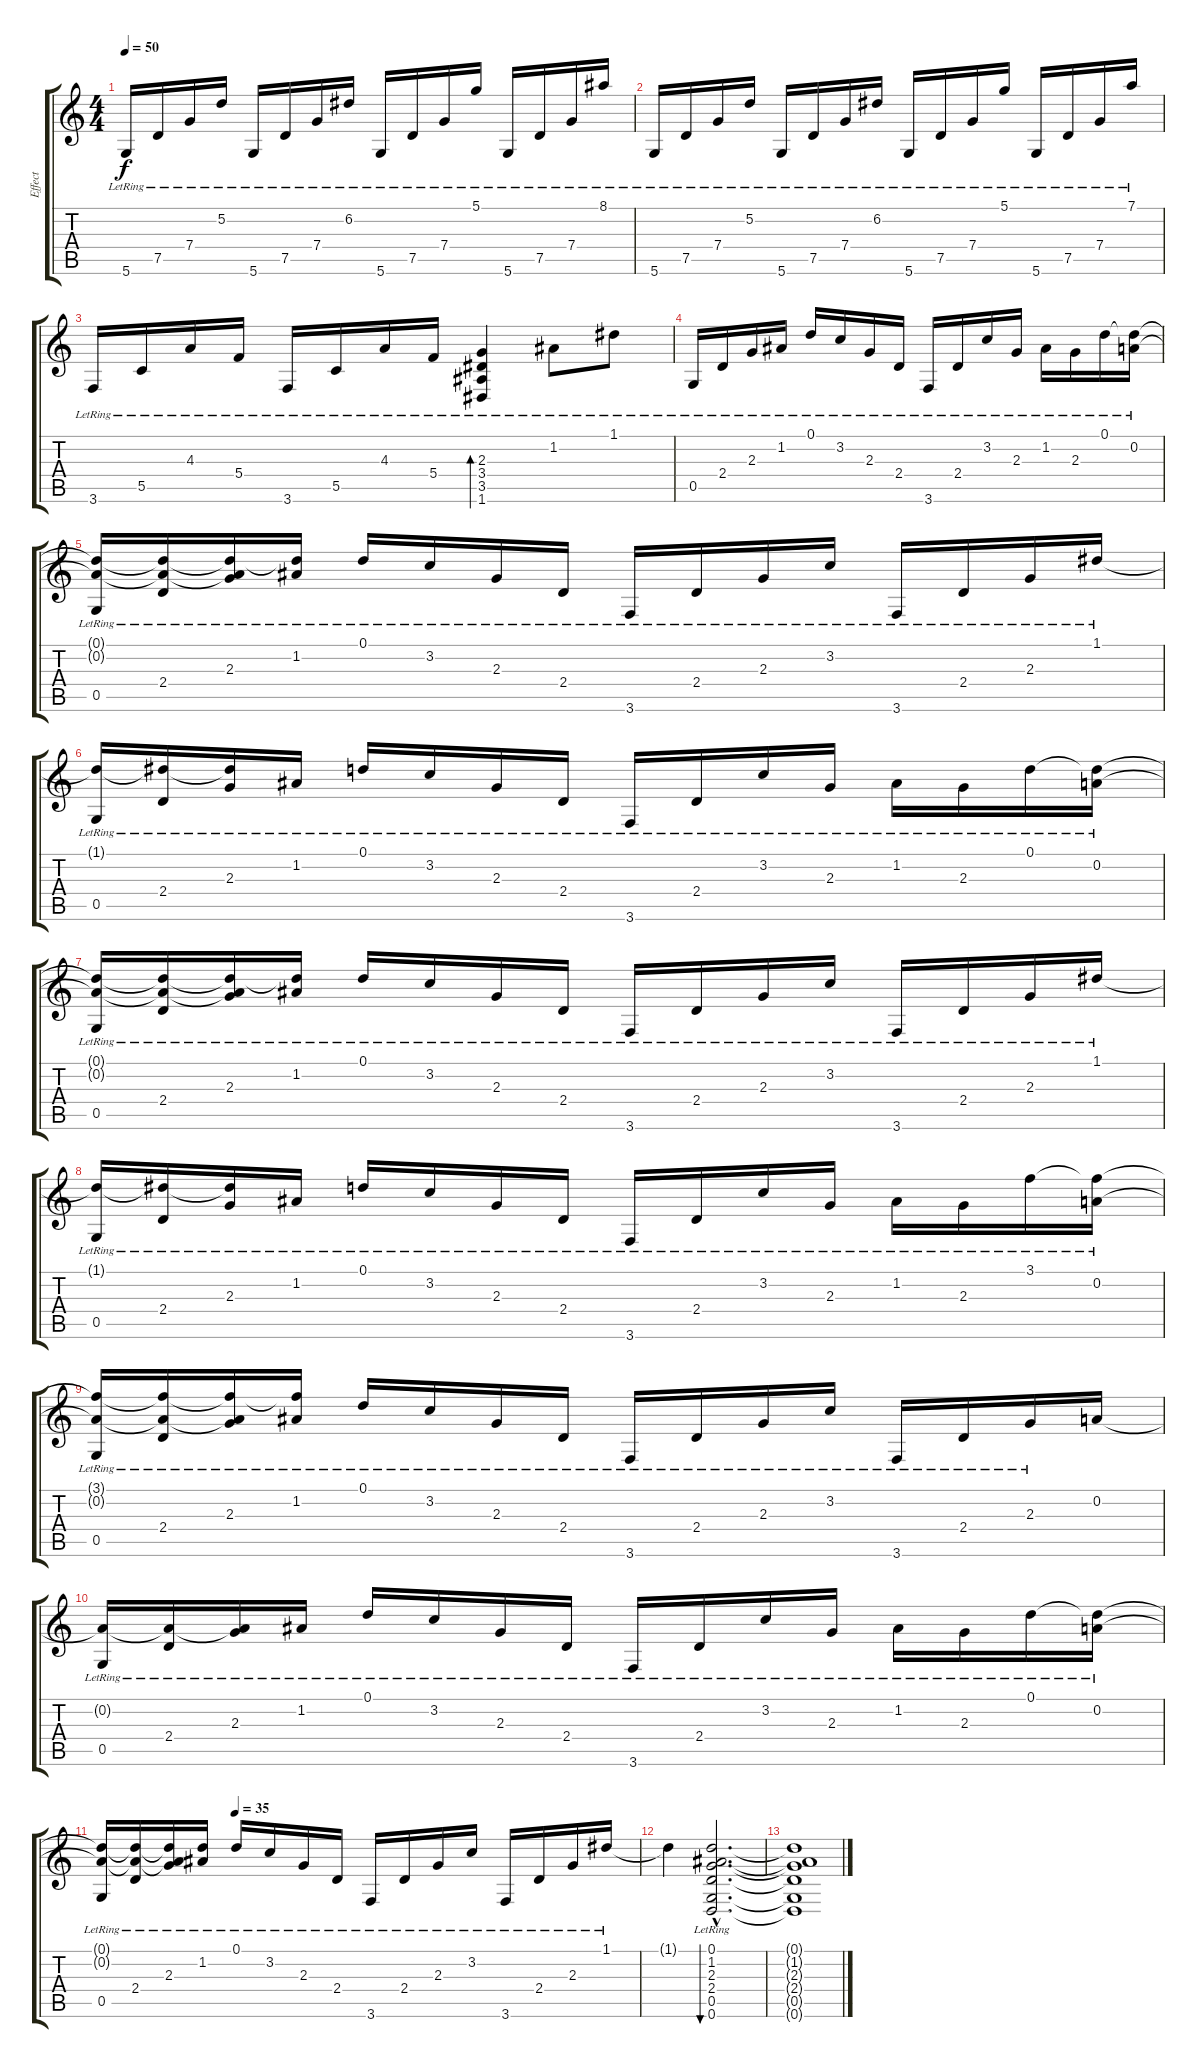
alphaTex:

\track ("Effect" "Effect") {instrument acousticguitarnylon}
\staff {score tabs}
\tuning (D4 A3 F3 C3 G2 D2) {hide}
\ts (4 4)
\tempo 50
\clef g2
\ks c
5.6{lr}.16{dy f} 7.5{lr}.16 7.4{lr}.16 5.2{lr}.16 5.6{lr}.16 7.5{lr}.16 7.4{lr}.16 6.2{lr}.16 5.6{lr}.16 7.5{lr}.16 7.4{lr}.16 5.1{lr}.16 5.6{lr}.16 7.5{lr}.16 7.4{lr}.16 8.1{lr}.16 |
5.6{lr}.16 7.5{lr}.16 7.4{lr}.16 5.2{lr}.16 5.6{lr}.16 7.5{lr}.16 7.4{lr}.16 6.2{lr}.16 5.6{lr}.16 7.5{lr}.16 7.4{lr}.16 5.1{lr}.16 5.6{lr}.16 7.5{lr}.16 7.4{lr}.16 7.1{lr}.16 |
3.6{lr}.16 5.5{lr}.16 4.3{lr}.16 5.4{lr}.16 3.6{lr}.16 5.5{lr}.16 4.3{lr}.16 5.4{lr}.16 (2.3{lr} 3.4{lr} 3.5{lr} 1.6{lr}).4{bd 120} 1.2{lr}.8 1.1{lr}.8 |
\section ("" "")
0.5{lr}.16 2.4{lr}.16 2.3{lr}.16 1.2{lr}.16 0.1{lr}.16 3.2{lr}.16 2.3{lr}.16 2.4{lr}.16 3.6{lr}.16 2.4{lr}.16 3.2{lr}.16 2.3{lr}.16 1.2{lr}.16 2.3{lr}.16 0.1{lr}.16 (0.1{t} 0.2{lr}).16 |
(0.1{t} 0.2{t} 0.5{lr}).16 (0.1{t} 0.2{t} 2.4{lr}).16 (0.1{t} 0.2{t} 2.3{lr}).16 (0.1{t} 1.2{lr}).16 0.1{lr}.16 3.2{lr}.16 2.3{lr}.16 2.4{lr}.16 3.6{lr}.16 2.4{lr}.16 2.3{lr}.16 3.2{lr}.16 3.6{lr}.16 2.4{lr}.16 2.3{lr}.16 1.1{lr}.16 |
(1.1{t} 0.5{lr}).16 (1.1{t} 2.4{lr}).16 (1.1{t} 2.3{lr}).16 1.2{lr}.16 0.1{lr}.16 3.2{lr}.16 2.3{lr}.16 2.4{lr}.16 3.6{lr}.16 2.4{lr}.16 3.2{lr}.16 2.3{lr}.16 1.2{lr}.16 2.3{lr}.16 0.1{lr}.16 (0.1{t} 0.2{lr}).16 |
(0.1{t} 0.2{t} 0.5{lr}).16 (0.1{t} 0.2{t} 2.4{lr}).16 (0.1{t} 0.2{t} 2.3{lr}).16 (0.1{t} 1.2{lr}).16 0.1{lr}.16 3.2{lr}.16 2.3{lr}.16 2.4{lr}.16 3.6{lr}.16 2.4{lr}.16 2.3{lr}.16 3.2{lr}.16 3.6{lr}.16 2.4{lr}.16 2.3{lr}.16 1.1{lr}.16 |
(1.1{t} 0.5{lr}).16 (1.1{t} 2.4{lr}).16 (1.1{t} 2.3{lr}).16 1.2{lr}.16 0.1{lr}.16 3.2{lr}.16 2.3{lr}.16 2.4{lr}.16 3.6{lr}.16 2.4{lr}.16 3.2{lr}.16 2.3{lr}.16 1.2{lr}.16 2.3{lr}.16 3.1{lr}.16 (3.1{t} 0.2{lr}).16 |
(3.1{t} 0.2{t} 0.5{lr}).16 (3.1{t} 0.2{t} 2.4{lr}).16 (3.1{t} 0.2{t} 2.3{lr}).16 (3.1{t} 1.2{lr}).16 0.1{lr}.16 3.2{lr}.16 2.3{lr}.16 2.4{lr}.16 3.6{lr}.16 2.4{lr}.16 2.3{lr}.16 3.2{lr}.16 3.6{lr}.16 2.4{lr}.16 2.3{lr}.16 0.2.16 |
(0.2{t} 0.5{lr}).16 (0.2{t} 2.4{lr}).16 (0.2{t} 2.3{lr}).16 1.2{lr}.16 0.1{lr}.16 3.2{lr}.16 2.3{lr}.16 2.4{lr}.16 3.6{lr}.16 2.4{lr}.16 3.2{lr}.16 2.3{lr}.16 1.2{lr}.16 2.3{lr}.16 0.1{lr}.16 (0.1{t} 0.2{lr}).16 |
\tempo (35 0.25)
(0.1{t} 0.2{t} 0.5{lr}).16 (0.1{t} 0.2{t} 2.4{lr}).16 (0.1{t} 0.2{t} 2.3{lr}).16 (0.1{t} 1.2{lr}).16 0.1{lr}.16 3.2{lr}.16 2.3{lr}.16 2.4{lr}.16 3.6{lr}.16 2.4{lr}.16 2.3{lr}.16 3.2{lr}.16 3.6{lr}.16 2.4{lr}.16 2.3{lr}.16 1.1{lr}.16 |
1.1{t}.4 (0.1{hac lr} 1.2{hac lr} 2.3{hac lr} 2.4{hac} 0.5{hac} 0.6{hac lr}).2{d bu 120} |
(0.1{t} 1.2{t} 2.3{t} 2.4{t} 0.5{t} 0.6{t}).1
